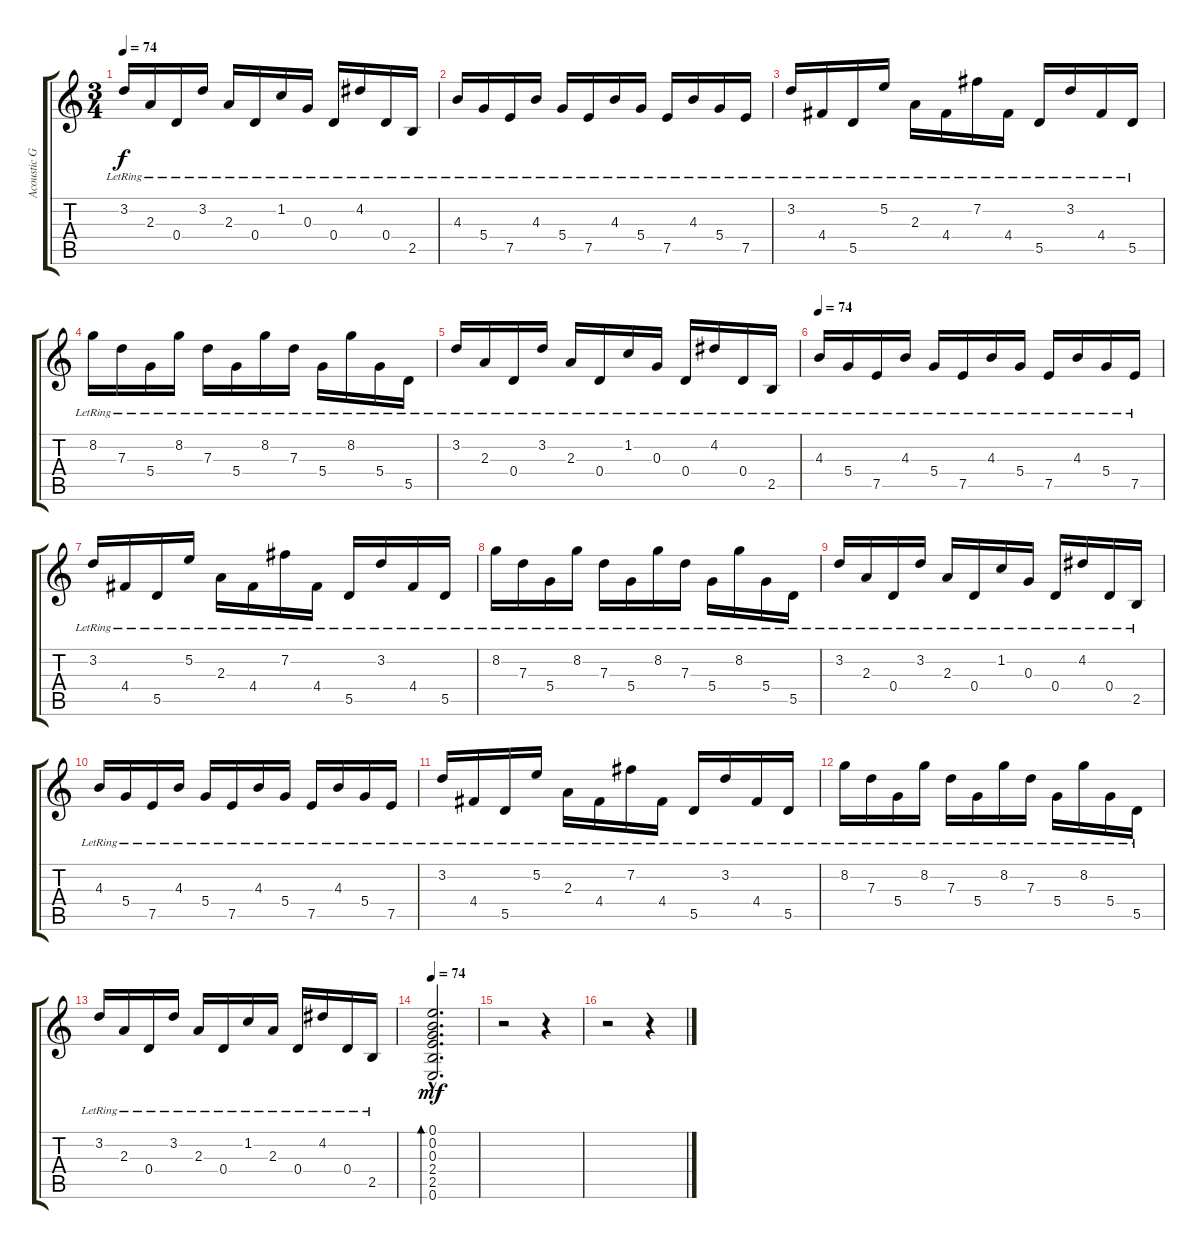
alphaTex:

\track ("Acoustic Guitar 2" "Acoustic G") {instrument acousticguitarsteel}
\staff {score tabs}
\tuning (E4 B3 G3 D3 A2 E2) {hide}
\ts (3 4)
\tempo 74
\clef g2
\ks c
3.2{lr}.16{dy f} 2.3{lr}.16 0.4{lr}.16 3.2{lr}.16 2.3{lr}.16 0.4{lr}.16 1.2{lr}.16 0.3{lr}.16 0.4{lr}.16 4.2{lr}.16 0.4{lr}.16 2.5{lr}.16 |
4.3{lr}.16 5.4{lr}.16 7.5{lr}.16 4.3{lr}.16 5.4{lr}.16 7.5{lr}.16 4.3{lr}.16 5.4{lr}.16 7.5{lr}.16 4.3{lr}.16 5.4{lr}.16 7.5{lr}.16 |
3.2{lr}.16 4.4{lr}.16 5.5{lr}.16 5.2{lr}.16 2.3{lr}.16 4.4{lr}.16 7.2{lr}.16 4.4{lr}.16 5.5{lr}.16 3.2{lr}.16 4.4{lr}.16 5.5{lr}.16 |
8.2{lr}.16 7.3{lr}.16 5.4{lr}.16 8.2{lr}.16 7.3{lr}.16 5.4{lr}.16 8.2{lr}.16 7.3{lr}.16 5.4{lr}.16 8.2{lr}.16 5.4{lr}.16 5.5{lr}.16 |
3.2{lr}.16 2.3{lr}.16 0.4{lr}.16 3.2{lr}.16 2.3{lr}.16 0.4{lr}.16 1.2{lr}.16 0.3{lr}.16 0.4{lr}.16 4.2{lr}.16 0.4{lr}.16 2.5{lr}.16 |
\tempo 74
4.3{lr}.16 5.4{lr}.16 7.5{lr}.16 4.3{lr}.16 5.4{lr}.16 7.5{lr}.16 4.3{lr}.16 5.4{lr}.16 7.5{lr}.16 4.3{lr}.16 5.4{lr}.16 7.5{lr}.16 |
3.2{lr}.16 4.4{lr}.16 5.5{lr}.16 5.2{lr}.16 2.3{lr}.16 4.4{lr}.16 7.2{lr}.16 4.4{lr}.16 5.5{lr}.16 3.2{lr}.16 4.4{lr}.16 5.5{lr}.16 |
8.2{lr}.16 7.3{lr}.16 5.4{lr}.16 8.2{lr}.16 7.3{lr}.16 5.4{lr}.16 8.2{lr}.16 7.3{lr}.16 5.4{lr}.16 8.2{lr}.16 5.4{lr}.16 5.5{lr}.16 |
3.2{lr}.16 2.3{lr}.16 0.4{lr}.16 3.2{lr}.16 2.3{lr}.16 0.4{lr}.16 1.2{lr}.16 0.3{lr}.16 0.4{lr}.16 4.2{lr}.16 0.4{lr}.16 2.5{lr}.16 |
4.3{lr}.16 5.4{lr}.16 7.5{lr}.16 4.3{lr}.16 5.4{lr}.16 7.5{lr}.16 4.3{lr}.16 5.4{lr}.16 7.5{lr}.16 4.3{lr}.16 5.4{lr}.16 7.5{lr}.16 |
3.2{lr}.16 4.4{lr}.16 5.5{lr}.16 5.2{lr}.16 2.3{lr}.16 4.4{lr}.16 7.2{lr}.16 4.4{lr}.16 5.5{lr}.16 3.2{lr}.16 4.4{lr}.16 5.5{lr}.16 |
8.2{lr}.16 7.3{lr}.16 5.4{lr}.16 8.2{lr}.16 7.3{lr}.16 5.4{lr}.16 8.2{lr}.16 7.3{lr}.16 5.4{lr}.16 8.2{lr}.16 5.4{lr}.16 5.5{lr}.16 |
3.2{lr}.16 2.3{lr}.16 0.4{lr}.16 3.2{lr}.16 2.3{lr}.16 0.4{lr}.16 1.2{lr}.16 2.3{lr}.16 0.4{lr}.16 4.2{lr}.16 0.4{lr}.16 2.5{lr}.16 |
\tempo 74
(0.1{hac} 0.2{hac} 0.3{hac} 2.4{hac} 2.5{hac} 0.6{hac}).2{d bd 60 dy mf} |
r.2 r.4 |
r.2 r.4
